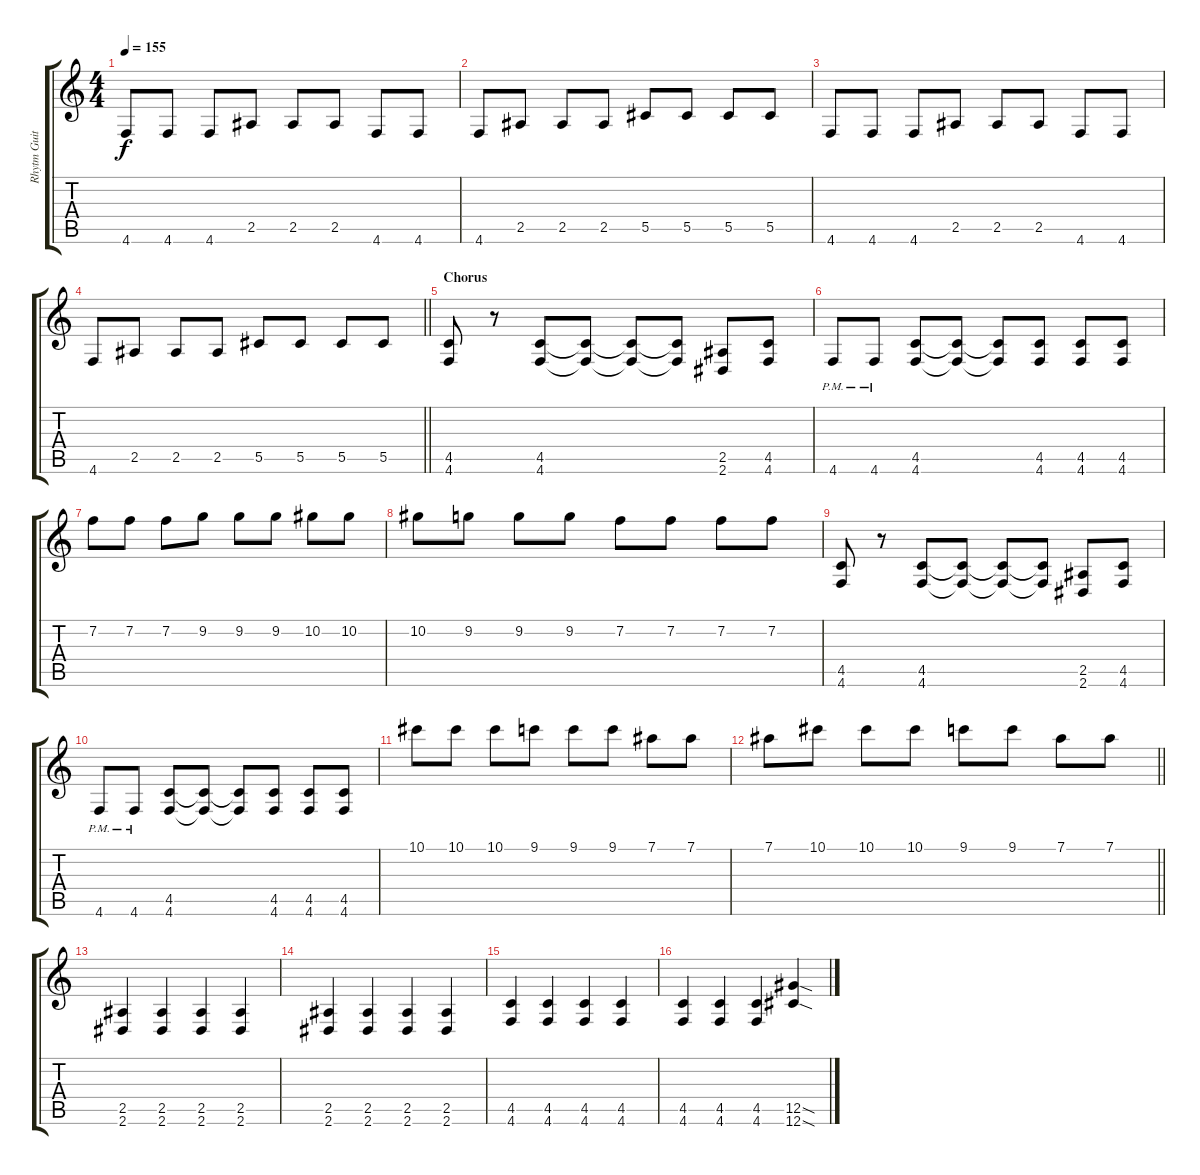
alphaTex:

\track ("Rhytm Guitar [R]" "Rhytm Guit") {instrument distortionguitar}
\staff {score tabs}
\tuning (Eb4 Bb3 Gb3 Db3 Ab2 Db2) {hide}
\ts (4 4)
\tempo 155
\clef g2
\ks c
4.6.8{dy f} 4.6.8 4.6.8 2.5.8 2.5.8 2.5.8 4.6.8 4.6.8 |
4.6.8 2.5.8 2.5.8 2.5.8 5.5.8 5.5.8 5.5.8 5.5.8 |
4.6.8 4.6.8 4.6.8 2.5.8 2.5.8 2.5.8 4.6.8 4.6.8 |
\barLineRight lightlight
4.6.8 2.5.8 2.5.8 2.5.8 5.5.8 5.5.8 5.5.8 5.5.8 |
\section ("" "Chorus")
(4.5 4.6).8 r.8 (4.5 4.6).8 (4.5{t} 4.6{t}).8 (4.5{t} 4.6{t}).8 (4.5{t} 4.6{t}).8 (2.5 2.6).8 (4.5 4.6).8 |
4.6{pm}.8 4.6{pm}.8 (4.5 4.6).8 (4.5{t} 4.6{t}).8 (4.5{t} 4.6{t}).8 (4.5 4.6).8 (4.5 4.6).8 (4.5 4.6).8 |
7.2.8 7.2.8 7.2.8 9.2.8 9.2.8 9.2.8 10.2.8 10.2.8 |
10.2.8 9.2.8 9.2.8 9.2.8 7.2.8 7.2.8 7.2.8 7.2.8 |
(4.5 4.6).8 r.8 (4.5 4.6).8 (4.5{t} 4.6{t}).8 (4.5{t} 4.6{t}).8 (4.5{t} 4.6{t}).8 (2.5 2.6).8 (4.5 4.6).8 |
4.6{pm}.8 4.6{pm}.8 (4.5 4.6).8 (4.5{t} 4.6{t}).8 (4.5{t} 4.6{t}).8 (4.5 4.6).8 (4.5 4.6).8 (4.5 4.6).8 |
10.1.8 10.1.8 10.1.8 9.1.8 9.1.8 9.1.8 7.1.8 7.1.8 |
\barLineRight lightlight
7.1.8 10.1.8 10.1.8 10.1.8 9.1.8 9.1.8 7.1.8 7.1.8 |
(2.5 2.6).4 (2.5 2.6).4 (2.5 2.6).4 (2.5 2.6).4 |
(2.5 2.6).4 (2.5 2.6).4 (2.5 2.6).4 (2.5 2.6).4 |
(4.5 4.6).4 (4.5 4.6).4 (4.5 4.6).4 (4.5 4.6).4 |
(4.5 4.6).4 (4.5 4.6).4 (4.5 4.6).4 (12.5{sod} 12.6{sod}).4
